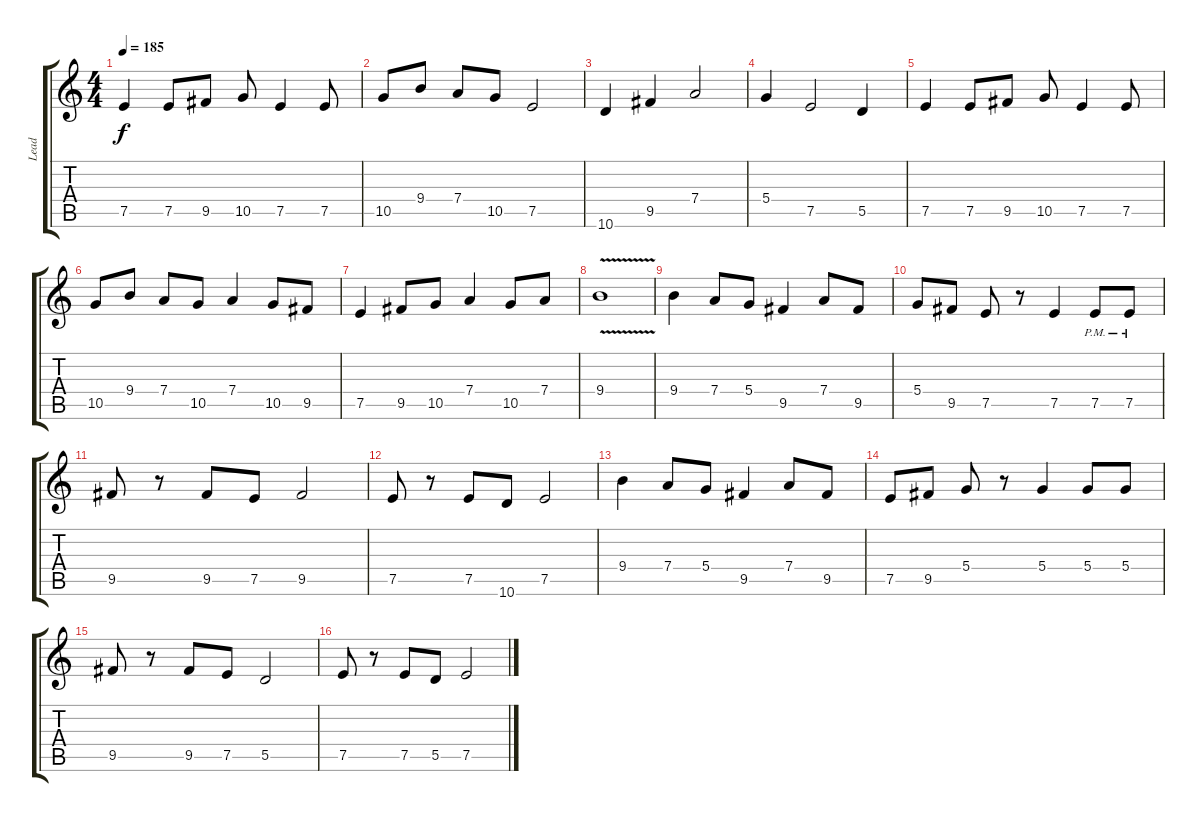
\track ("Lead" "Lead") {instrument distortionguitar}
\staff {score tabs}
\tuning (E4 B3 G3 D3 A2 E2) {hide}
\ts (4 4)
\tempo 185
\clef g2
\ks c
7.5.4{dy f} 7.5.8 9.5.8 10.5.8 7.5.4 7.5.8 |
10.5.8 9.4.8 7.4.8 10.5.8 7.5.2 |
10.6.4 9.5.4 7.4.2 |
5.4.4 7.5.2 5.5.4 |
7.5.4 7.5.8 9.5.8 10.5.8 7.5.4 7.5.8 |
10.5.8 9.4.8 7.4.8 10.5.8 7.4.4 10.5.8 9.5.8 |
7.5.4 9.5.8 10.5.8 7.4.4 10.5.8 7.4.8 |
9.4{v}.1 |
9.4.4 7.4.8 5.4.8 9.5.4 7.4.8 9.5.8 |
5.4.8 9.5.8 7.5.8 r.8 7.5.4 7.5{pm}.8 7.5{pm}.8 |
9.5.8 r.8 9.5.8 7.5.8 9.5.2 |
7.5.8 r.8 7.5.8 10.6.8 7.5.2 |
9.4.4 7.4.8 5.4.8 9.5.4 7.4.8 9.5.8 |
7.5.8 9.5.8 5.4.8 r.8 5.4.4 5.4.8 5.4.8 |
9.5.8 r.8 9.5.8 7.5.8 5.5.2 |
7.5.8 r.8 7.5.8 5.5.8 7.5.2
